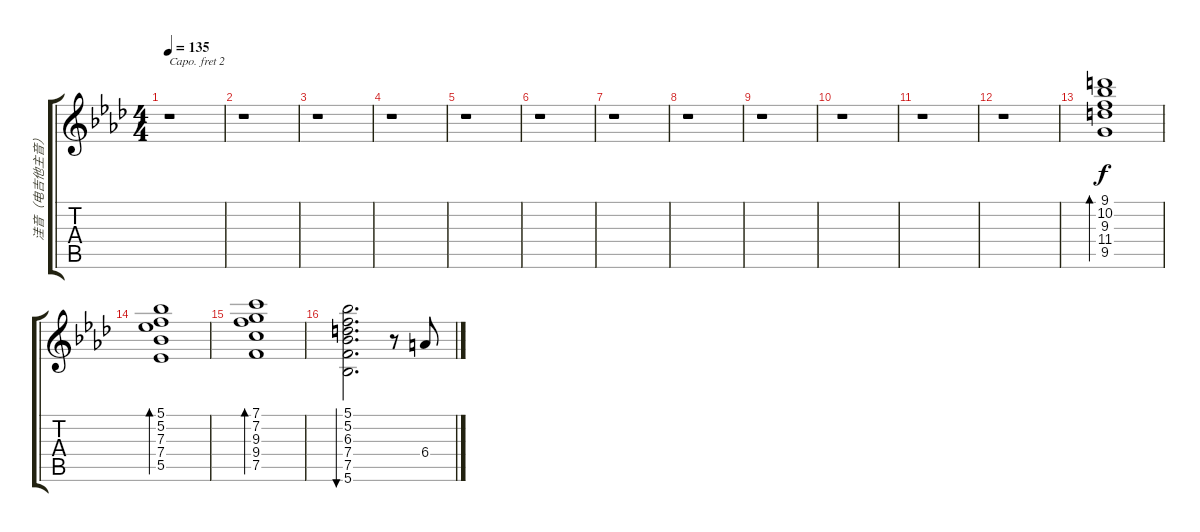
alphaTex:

\track ("洼音（电吉他主音）" "洼音（电吉他主音）") {instrument electricguitarclean}
\staff {score tabs}
\capo 2
\tuning (Eb4 Bb3 Gb3 Db3 Ab2 Eb2) {hide}
\ts (4 4)
\tempo 135
\clef g2
\ks ab
r.1{dy f} |
r.1 |
r.1 |
r.1 |
r.1 |
r.1 |
r.1 |
r.1 |
r.1 |
r.1 |
r.1 |
r.1 |
(9.1 10.2 9.3 11.4 9.5).1{bd 240} |
(5.1 5.2 7.3 7.4 5.5).1{bd 240} |
(7.1 7.2 9.3 9.4 7.5).1{bd 240} |
(5.1 5.2 6.3 7.4 7.5 5.6).2{d bu 240} r.8 6.4.8
